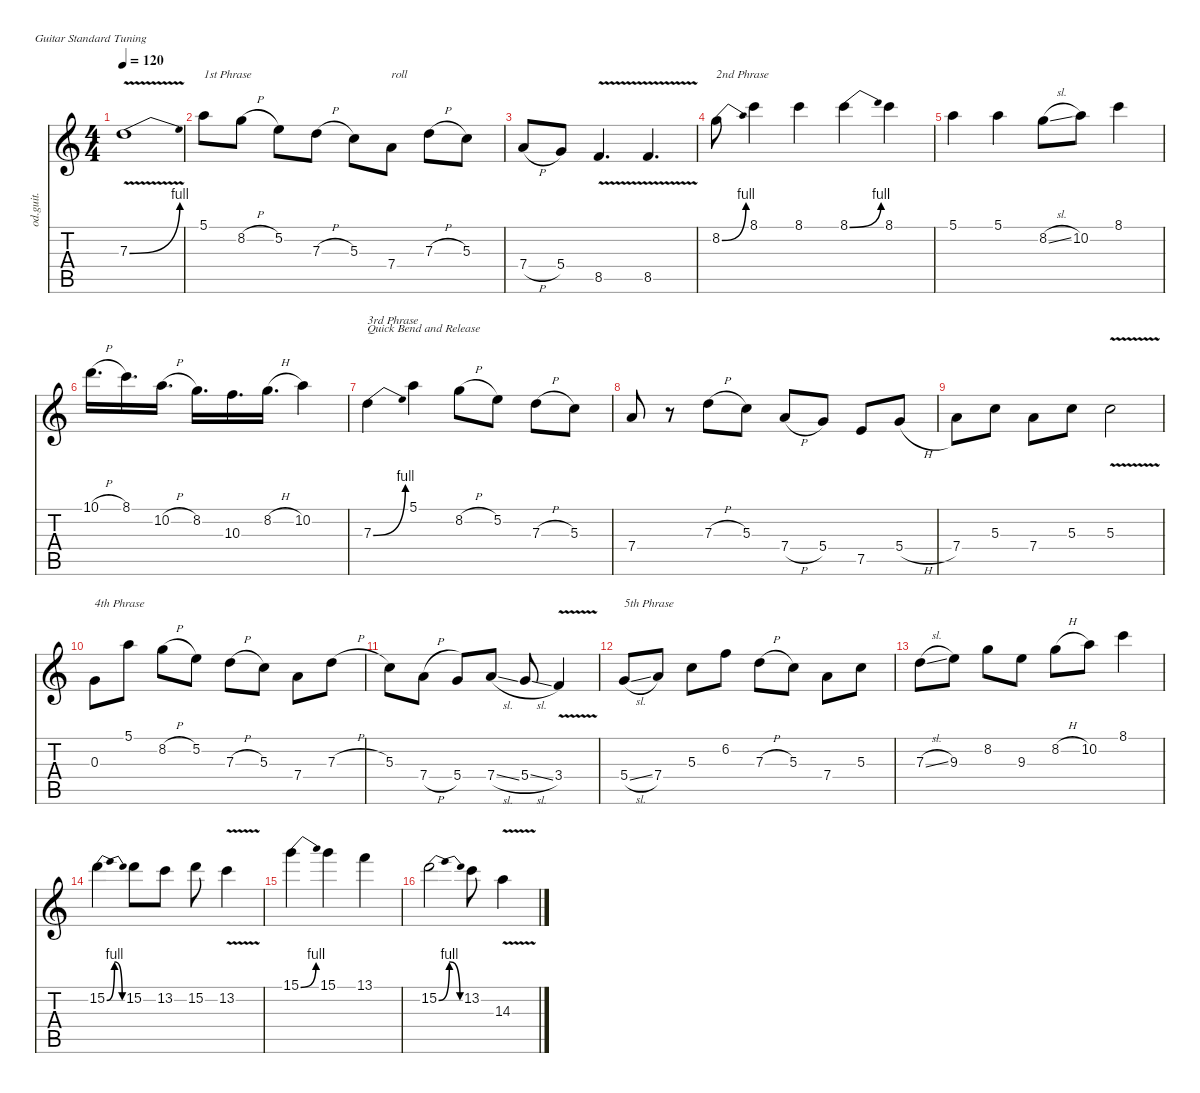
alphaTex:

\defaultSystemsLayout 4
\hideDynamics
\bracketExtendMode nobrackets
\otherSystemsTrackNameOrientation horizontal
\track ("Overdriven Guitar" "od.guit.") {instrument overdrivenguitar}
\staff {score tabs}
\tuning (E4 B3 G3 D3 A2 E2)
\ts (4 4)
\tempo 120
\clef g2
\ks c
7.3{be (bend 0 0 15 4) v}.1{dy mf instrument overdrivenguitar beam Down} |
5.1.8{txt "1st Phrase" beam Down} 8.2{h}.8{beam Down} 5.2.8{beam Down} 7.3{h}.8{beam Down} 5.3.8{beam Down} 7.4.8{txt "roll" beam Down} 7.3{h}.8{beam Down} 5.3.8{beam Down} |
7.4{h}.8{beam Up} 5.4.8{beam Up} 8.5{v}.4{d beam Up} 8.5{v}.4{d beam Up} |
8.2{be (bend 0 0 15 4)}.8{txt "2nd Phrase" beam Down} 8.1.4{beam Down} 8.1.4{beam Down} 8.1{be (bend 0 0 15 4)}.4{beam Down} 8.1.4{beam Down} |
5.1.4{beam Down} 5.1.4{beam Down} 8.2{sl}.8{beam Down} 10.2.8{beam Down} 8.1.4{beam Down} |
10.1{h}.16{d beam Down} 8.1.16{d beam Down} 10.2{h}.16{d beam Down} 8.2.16{d beam Down} 10.3.16{d beam Down} 8.2{h}.16{d beam Down} 10.2.4{beam Down} |
7.3{be (bend 0 0 15 4)}.4{txt "3rd Phrase\nQuick Bend and Release" beam Down} 5.1.4{beam Down} 8.2{h}.8{beam Down} 5.2.8{beam Down} 7.3{h}.8{beam Down} 5.3.8{beam Down} |
7.4.8{beam Up} r.8{beam Up} 7.3{h}.8{beam Down} 5.3.8{beam Down} 7.4{h}.8{beam Up} 5.4.8{beam Up} 7.5.8{beam Up} 5.4{h}.8{beam Up} |
7.4.8{beam Down} 5.3.8{beam Down} 7.4.8{beam Down} 5.3.8{beam Down} 5.3{v}.2{beam Down} |
0.3.8{txt "4th Phrase" beam Down} 5.1.8{beam Down} 8.2{h}.8{beam Down} 5.2.8{beam Down} 7.3{h}.8{beam Down} 5.3.8{beam Down} 7.4.8{beam Down} 7.3{h}.8{beam Down} |
5.3.8{beam Down} 7.4{h}.8{beam Down} 5.4.8{beam Up} 7.4{sl}.8{beam Up} 5.4{sl}.8{beam Up} 3.4{v}.4{beam Up} |
5.4{sl}.8{txt "5th Phrase" beam Up} 7.4.8{beam Up} 5.3.8{beam Down} 6.2.8{beam Down} 7.3{h}.8{beam Down} 5.3.8{beam Down} 7.4.8{beam Down} 5.3.8{beam Down} |
7.3{sl}.8{beam Down} 9.3.8{beam Down} 8.2.8{beam Down} 9.3.8{beam Down} 8.2{h}.8{beam Down} 10.2.8{beam Down} 8.1.4{beam Down} |
15.2{be (bendrelease 0 0 10.2 4 20.4 4 30 0)}.4{beam Down} 15.2.8{beam Down} 13.2.8{beam Down} 15.2.8{beam Down} 13.2{v}.4{beam Down} |
15.1{be (bend 0 0 15 4)}.4{beam Down} 15.1.4{beam Down} 13.1.4{beam Down} |
15.2{be (bendrelease 0 0 9.6 4 10.799999999999999 4 39.6 0)}.2{beam Down} 13.2.8{beam Down} 14.3{v}.4{beam Down}
